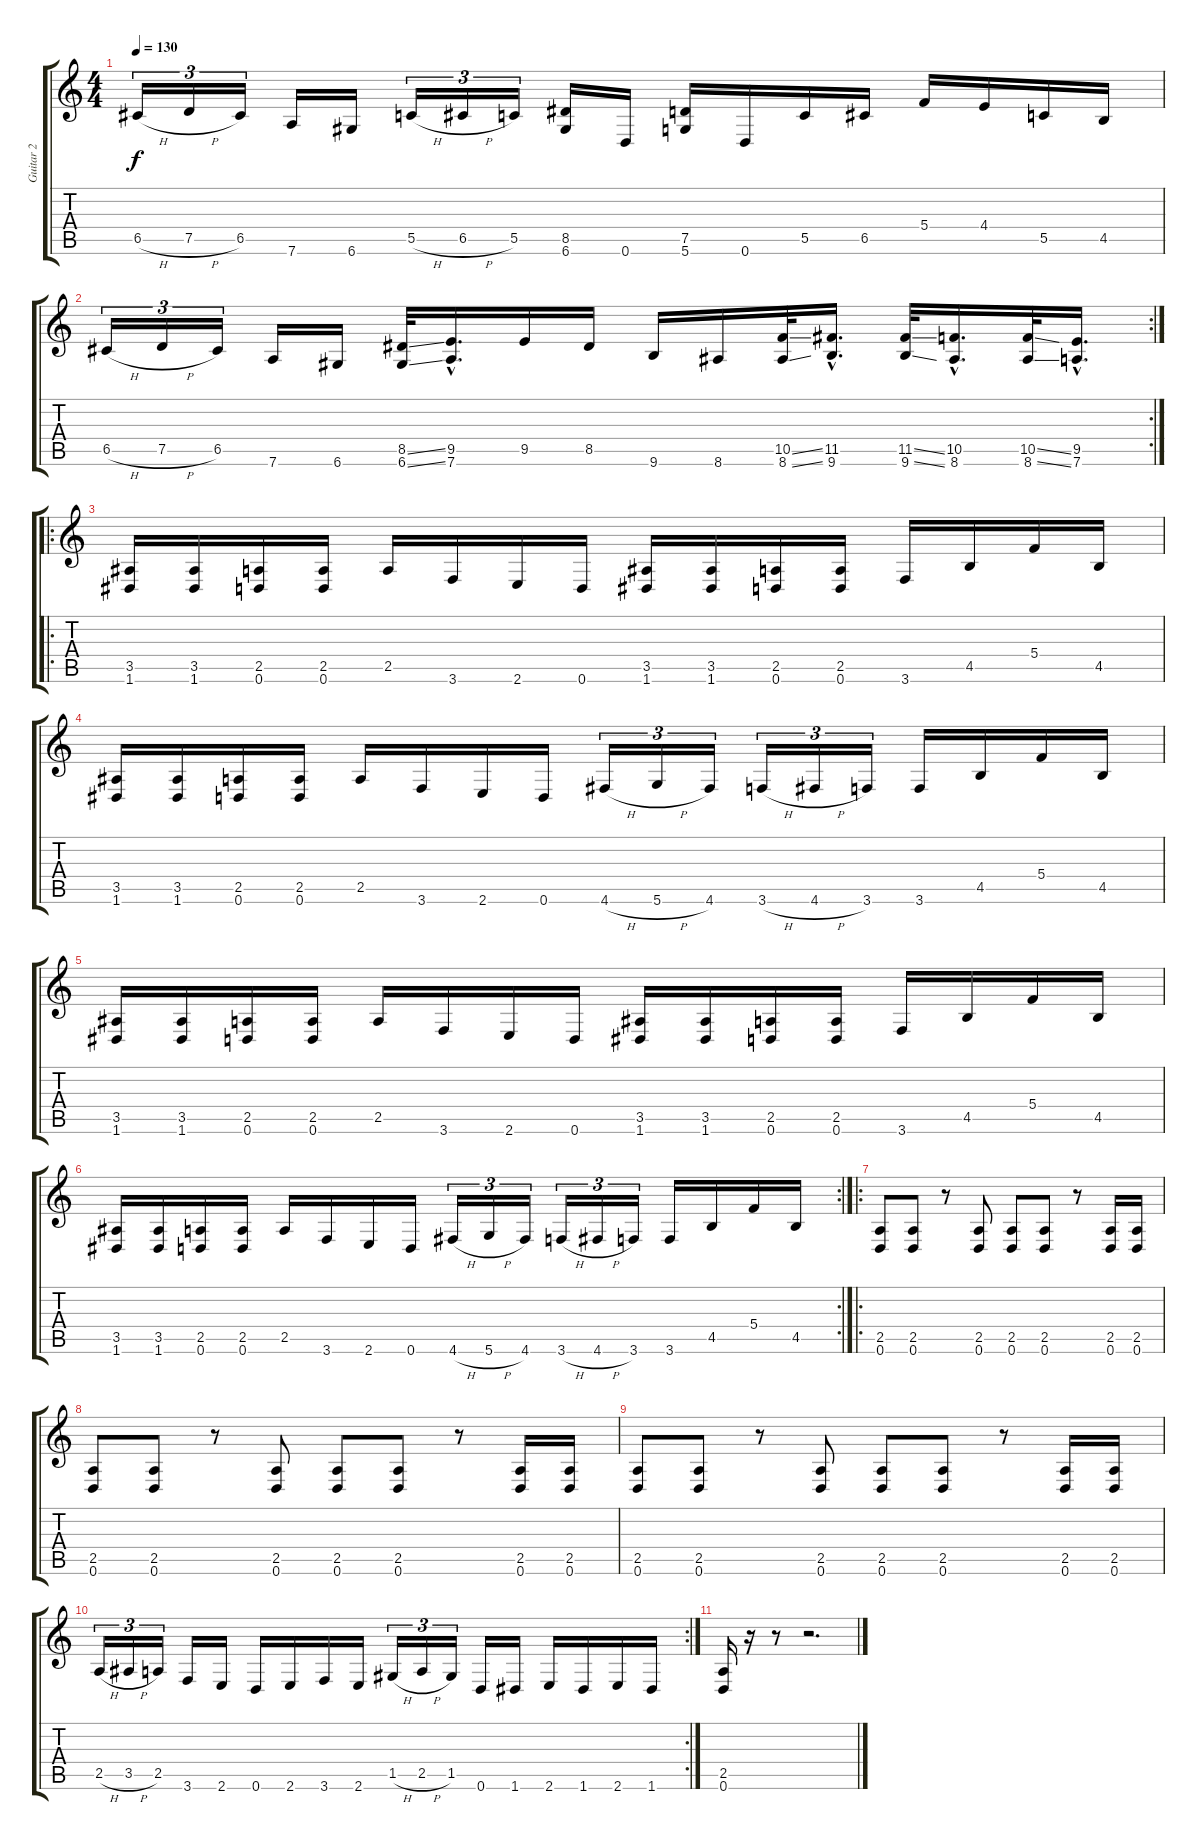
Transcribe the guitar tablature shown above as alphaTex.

\track ("Guitar 2" "Guitar 2") {instrument distortionguitar}
\staff {score tabs}
\tuning (D4 A3 F3 C3 G2 D2) {hide}
\ts (4 4)
\tempo 130
\clef g2
\ks c
6.5{h}.16{tu (3 2) dy f} 7.5{h}.16{tu (3 2)} 6.5.16{tu (3 2)} 7.6.16 6.6.16 5.5{h}.16{tu (3 2)} 6.5{h}.16{tu (3 2)} 5.5.16{tu (3 2)} (8.5 6.6).16 0.6.16 (7.5 5.6).16 0.6.16 5.5.16 6.5.16 5.4.16 4.4.16 5.5.16 4.5.16 |
\rc 2
6.5{h}.16{tu (3 2)} 7.5{h}.16{tu (3 2)} 6.5.16{tu (3 2)} 7.6.16 6.6.16 (8.5{ss} 6.6{ss}).32 (9.5{hac} 7.6{hac}).16{d} 9.5.16 8.5.16 9.6.16 8.6.16 (10.5{ss} 8.6{ss}).32 (11.5{hac} 9.6{hac}).16{d} (11.5{ss} 9.6{ss}).32 (10.5{hac} 8.6{hac}).16{d} (10.5{ss} 8.6{ss}).32 (9.5{hac} 7.6{hac}).16{d} |
\ro
(3.5 1.6).16 (3.5 1.6).16 (2.5 0.6).16 (2.5 0.6).16 2.5.16 3.6.16 2.6.16 0.6.16 (3.5 1.6).16 (3.5 1.6).16 (2.5 0.6).16 (2.5 0.6).16 3.6.16 4.5.16 5.4.16 4.5.16 |
(3.5 1.6).16 (3.5 1.6).16 (2.5 0.6).16 (2.5 0.6).16 2.5.16 3.6.16 2.6.16 0.6.16 4.6{h}.16{tu (3 2)} 5.6{h}.16{tu (3 2)} 4.6.16{tu (3 2)} 3.6{h}.16{tu (3 2)} 4.6{h}.16{tu (3 2)} 3.6.16{tu (3 2)} 3.6.16 4.5.16 5.4.16 4.5.16 |
(3.5 1.6).16 (3.5 1.6).16 (2.5 0.6).16 (2.5 0.6).16 2.5.16 3.6.16 2.6.16 0.6.16 (3.5 1.6).16 (3.5 1.6).16 (2.5 0.6).16 (2.5 0.6).16 3.6.16 4.5.16 5.4.16 4.5.16 |
\rc 2
(3.5 1.6).16 (3.5 1.6).16 (2.5 0.6).16 (2.5 0.6).16 2.5.16 3.6.16 2.6.16 0.6.16 4.6{h}.16{tu (3 2)} 5.6{h}.16{tu (3 2)} 4.6.16{tu (3 2)} 3.6{h}.16{tu (3 2)} 4.6{h}.16{tu (3 2)} 3.6.16{tu (3 2)} 3.6.16 4.5.16 5.4.16 4.5.16 |
\ro
(2.5 0.6).8 (2.5 0.6).8 r.8 (2.5 0.6).8 (2.5 0.6).8 (2.5 0.6).8 r.8 (2.5 0.6).16 (2.5 0.6).16 |
(2.5 0.6).8 (2.5 0.6).8 r.8 (2.5 0.6).8 (2.5 0.6).8 (2.5 0.6).8 r.8 (2.5 0.6).16 (2.5 0.6).16 |
(2.5 0.6).8 (2.5 0.6).8 r.8 (2.5 0.6).8 (2.5 0.6).8 (2.5 0.6).8 r.8 (2.5 0.6).16 (2.5 0.6).16 |
\rc 2
2.5{h}.16{tu (3 2)} 3.5{h}.16{tu (3 2)} 2.5.16{tu (3 2)} 3.6.16 2.6.16 0.6.16 2.6.16 3.6.16 2.6.16 1.5{h}.16{tu (3 2)} 2.5{h}.16{tu (3 2)} 1.5.16{tu (3 2)} 0.6.16 1.6.16 2.6.16 1.6.16 2.6.16 1.6.16 |
(2.5 0.6).16 r.16 r.8 r.2{d}
